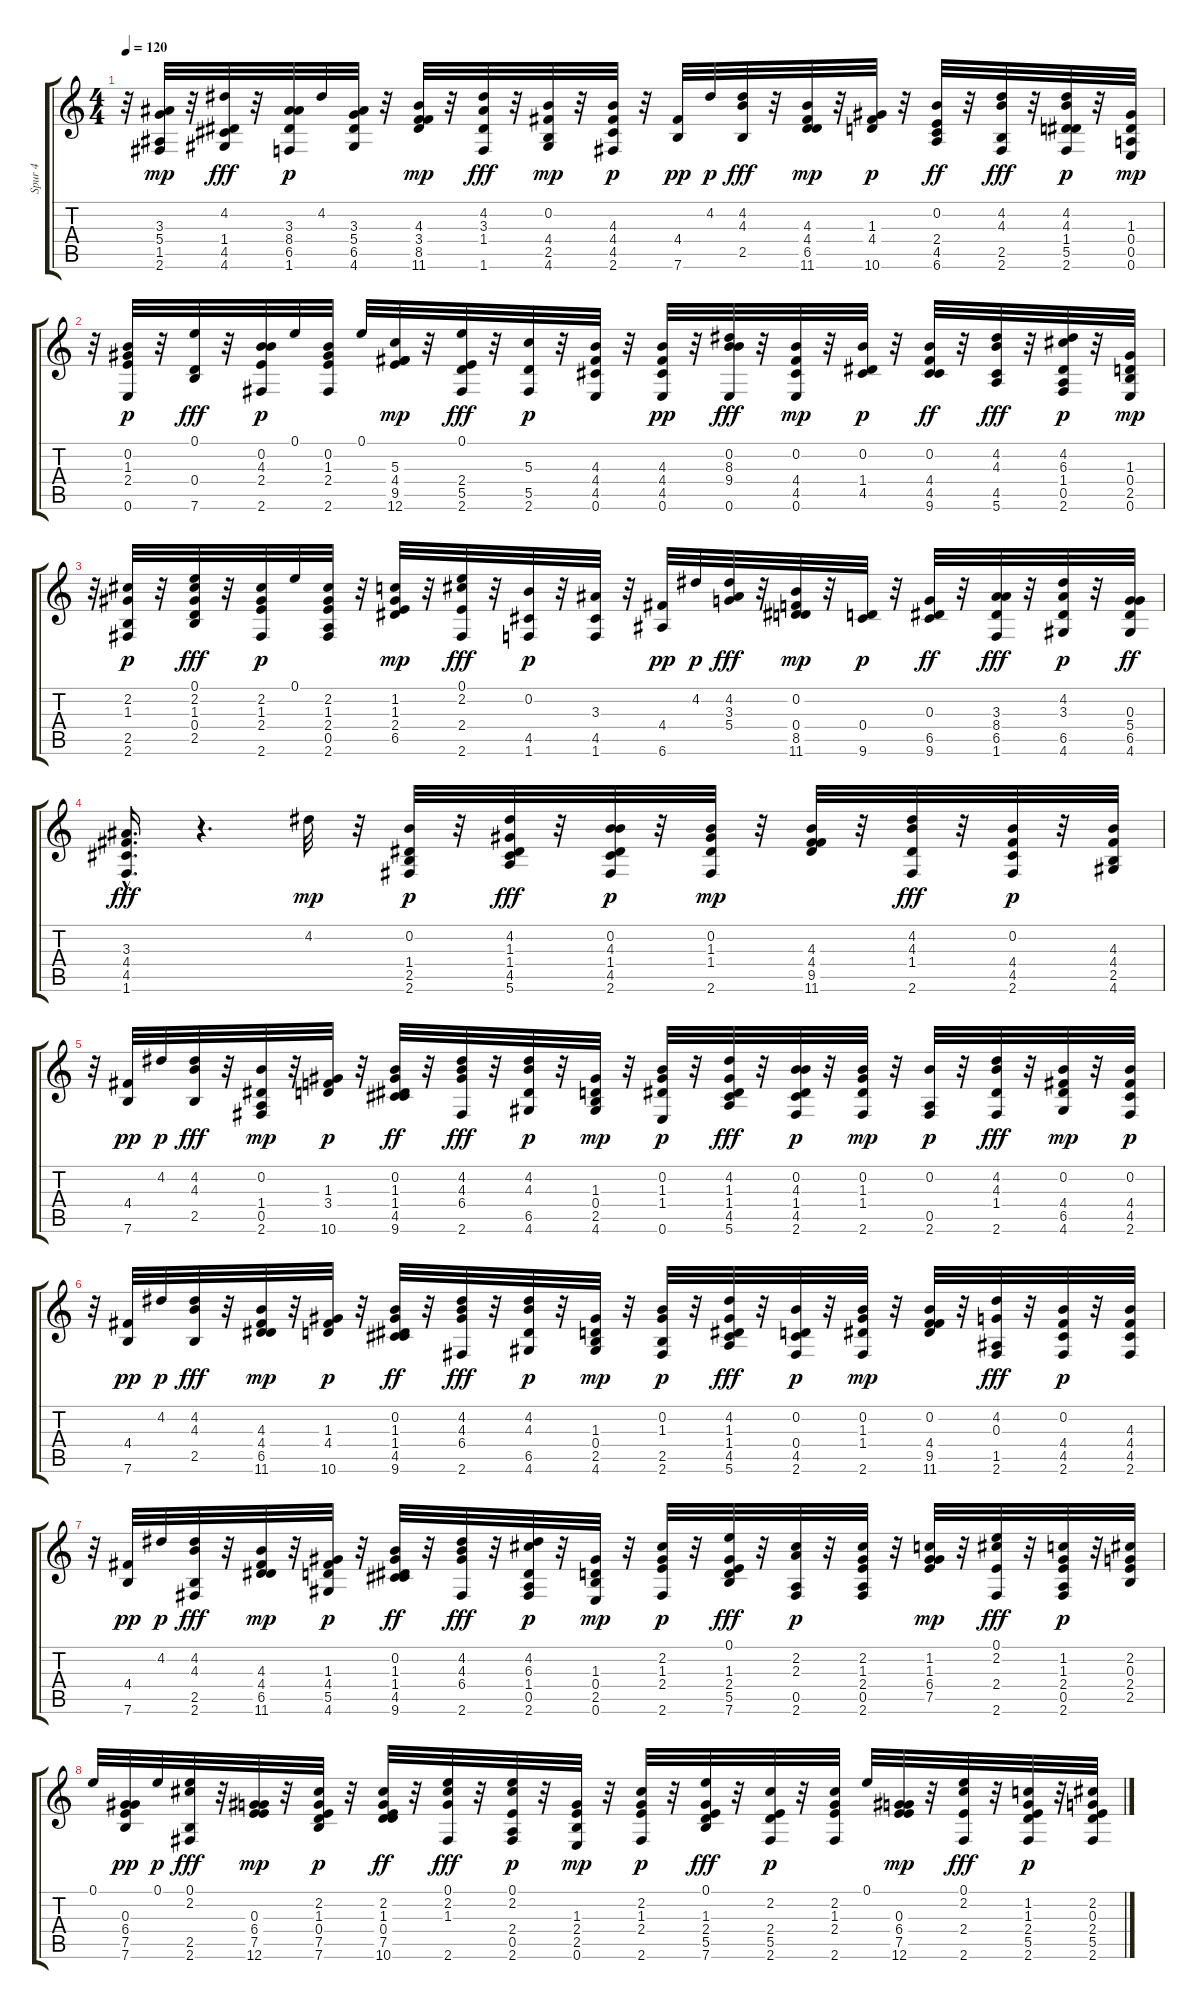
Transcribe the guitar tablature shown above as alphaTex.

\track ("Spur 4" "Spur 4") {instrument acousticguitarnylon}
\staff {score tabs}
\tuning (E4 B3 G3 D3 A2 E2) {hide}
\ts (4 4)
\tempo 120
\clef g2
\ks c
r.32{dy mp} (3.3 5.4 1.5 2.6).32 r.32 (4.2 1.4 4.5 4.6).32{dy fff} r.32 (3.3 8.4 6.5 1.6).32{dy p} 4.2.32 (3.3 5.4 6.5 4.6).32 r.32 (4.3 3.4 8.5 11.6).32{dy mp} r.32 (4.2 3.3 1.4 1.6).32{dy fff} r.32 (0.2 4.4 2.5 4.6).32{dy mp} r.32 (4.3 4.4 4.5 2.6).32{dy p} r.32 (4.4 7.6).32{dy pp} 4.2.32{dy p} (4.2 4.3 2.5).32{dy fff} r.32 (4.3 4.4 6.5 11.6).32{dy mp} r.32 (1.3 4.4 10.6).32{dy p} r.32 (0.2 2.4 4.5 6.6).32{dy ff} r.32 (4.2 4.3 2.5 2.6).32{dy fff} r.32 (4.2 4.3 1.4 5.5 2.6).32{dy p} r.32 (1.3 0.4 0.5 0.6).32{dy mp} |
r.32 (0.2 1.3 2.4 0.6).32{dy p} r.32 (0.1 0.4 7.6).32{dy fff} r.32 (0.2 4.3 2.4 2.6).32{dy p} 0.1.32 (0.2 1.3 2.4 2.6).32 0.1.32 (5.3 4.4 9.5 12.6).32{dy mp} r.32 (0.1 2.4 5.5 2.6).32{dy fff} r.32 (5.3 5.5 2.6).32{dy p} r.32 (4.3 4.4 4.5 0.6).32 r.32 (4.3 4.4 4.5 0.6).32{dy pp} r.32 (0.2 8.3 9.4 0.6).32{dy fff} r.32 (0.2 4.4 4.5 0.6).32{dy mp} r.32 (0.2 1.4 4.5).32{dy p} r.32 (0.2 4.4 4.5 9.6).32{dy ff} r.32 (4.2 4.3 4.5 5.6).32{dy fff} r.32 (4.2 6.3 1.4 0.5 2.6).32{dy p} r.32 (1.3 0.4 2.5 0.6).32{dy mp} |
r.32 (2.2 1.3 2.5 2.6).32{dy p} r.32 (0.1 2.2 1.3 0.4 2.5).32{dy fff} r.32 (2.2 1.3 2.4 2.6).32{dy p} 0.1.32 (2.2 1.3 2.4 0.5 2.6).32 r.32 (1.2 1.3 2.4 6.5).32{dy mp} r.32 (0.1 2.2 2.4 2.6).32{dy fff} r.32 (0.2 4.5 1.6).32{dy p} r.32 (3.3 4.5 1.6).32 r.32 (4.4 6.6).32{dy pp} 4.2.32{dy p} (4.2 3.3 5.4).32{dy fff} r.32 (0.2 0.4 8.5 11.6).32{dy mp} r.32 (0.4 9.6).32{dy p} r.32 (0.3 6.5 9.6).32{dy ff} r.32 (3.3 8.4 6.5 1.6).32{dy fff} r.32 (4.2 3.3 6.5 4.6).32{dy p} r.32 (0.3 5.4 6.5 4.6).32{dy ff} |
(3.3 4.4{hac} 4.5 1.6).16{d dy fff} r.4{d} 4.2.32{dy mp} r.32 (0.2 1.4 2.5 2.6).32{dy p} r.32 (4.2 1.3 1.4 4.5 5.6).32{dy fff} r.32 (0.2 4.3 1.4 4.5 2.6).32{dy p} r.32 (0.2 1.3 1.4 2.6).32{dy mp} r.32 (4.3 4.4 9.5 11.6).32 r.32 (4.2 4.3 1.4 2.6).32{dy fff} r.32 (0.2 4.4 4.5 2.6).32{dy p} r.32 (4.3 4.4 2.5 4.6).32 |
r.32 (4.4 7.6).32{dy pp} 4.2.32{dy p} (4.2 4.3 2.5).32{dy fff} r.32 (0.2 1.4 0.5 2.6).32{dy mp} r.32 (1.3 3.4 10.6).32{dy p} r.32 (0.2 1.3 1.4 4.5 9.6).32{dy ff} r.32 (4.2 4.3 6.4 2.6).32{dy fff} r.32 (4.2 4.3 6.5 4.6).32{dy p} r.32 (1.3 0.4 2.5 4.6).32{dy mp} r.32 (0.2 1.3 1.4 0.6).32{dy p} r.32 (4.2 1.3 1.4 4.5 5.6).32{dy fff} r.32 (0.2 4.3 1.4 4.5 2.6).32{dy p} r.32 (0.2 1.3 1.4 2.6).32{dy mp} r.32 (0.2 0.5 2.6).32{dy p} r.32 (4.2 4.3 1.4 2.6).32{dy fff} r.32 (0.2 4.4 6.5 4.6).32{dy mp} r.32 (0.2 4.4 4.5 2.6).32{dy p} |
r.32 (4.4 7.6).32{dy pp} 4.2.32{dy p} (4.2 4.3 2.5).32{dy fff} r.32 (4.3 4.4 6.5 11.6).32{dy mp} r.32 (1.3 4.4 10.6).32{dy p} r.32 (0.2 1.3 1.4 4.5 9.6).32{dy ff} r.32 (4.2 4.3 6.4 2.6).32{dy fff} r.32 (4.2 4.3 6.5 4.6).32{dy p} r.32 (1.3 0.4 2.5 4.6).32{dy mp} r.32 (0.2 1.3 2.5 2.6).32{dy p} r.32 (4.2 1.3 1.4 4.5 5.6).32{dy fff} r.32 (0.2 0.4 4.5 2.6).32{dy p} r.32 (0.2 1.3 1.4 2.6).32{dy mp} r.32 (0.2 4.4 9.5 11.6).32 r.32 (4.2 0.3 1.5 2.6).32{dy fff} r.32 (0.2 4.4 4.5 2.6).32{dy p} r.32 (4.3 4.4 4.5 2.6).32 |
r.32 (4.4 7.6).32{dy pp} 4.2.32{dy p} (4.2 4.3 2.5 2.6).32{dy fff} r.32 (4.3 4.4 6.5 11.6).32{dy mp} r.32 (1.3 4.4 5.5 4.6).32{dy p} r.32 (0.2 1.3 1.4 4.5 9.6).32{dy ff} r.32 (4.2 4.3 6.4 2.6).32{dy fff} r.32 (4.2 6.3 1.4 0.5 2.6).32{dy p} r.32 (1.3 0.4 2.5 0.6).32{dy mp} r.32 (2.2 1.3 2.4 2.6).32{dy p} r.32 (0.1 1.3 2.4 5.5 7.6).32{dy fff} r.32 (2.2 2.3 0.5 2.6).32{dy p} r.32 (2.2 1.3 2.4 0.5 2.6).32 r.32 (1.2 1.3 6.4 7.5).32{dy mp} r.32 (0.1 2.2 2.4 2.6).32{dy fff} r.32 (1.2 1.3 2.4 0.5 2.6).32{dy p} r.32 (2.2 0.3 2.4 2.5).32 |
0.1.32 (0.3 6.4 7.5 7.6).32{dy pp} 0.1.32{dy p} (0.1 2.2 2.5 2.6).32{dy fff} r.32 (0.3 6.4 7.5 12.6).32{dy mp} r.32 (2.2 1.3 0.4 7.5 7.6).32{dy p} r.32 (2.2 1.3 0.4 7.5 10.6).32{dy ff} r.32 (0.1 2.2 1.3 2.6).32{dy fff} r.32 (0.1 2.2 2.4 0.5 2.6).32{dy p} r.32 (1.3 2.4 2.5 0.6).32{dy mp} r.32 (2.2 1.3 2.4 2.6).32{dy p} r.32 (0.1 1.3 2.4 5.5 7.6).32{dy fff} r.32 (2.2 2.4 5.5 2.6).32{dy p} r.32 (2.2 1.3 2.4 2.6).32 0.1.32 (0.3 6.4 7.5 12.6).32{dy mp} r.32 (0.1 2.2 2.4 2.6).32{dy fff} r.32 (1.2 1.3 2.4 5.5 2.6).32{dy p} r.32 (2.2 0.3 2.4 5.5 2.6).32
